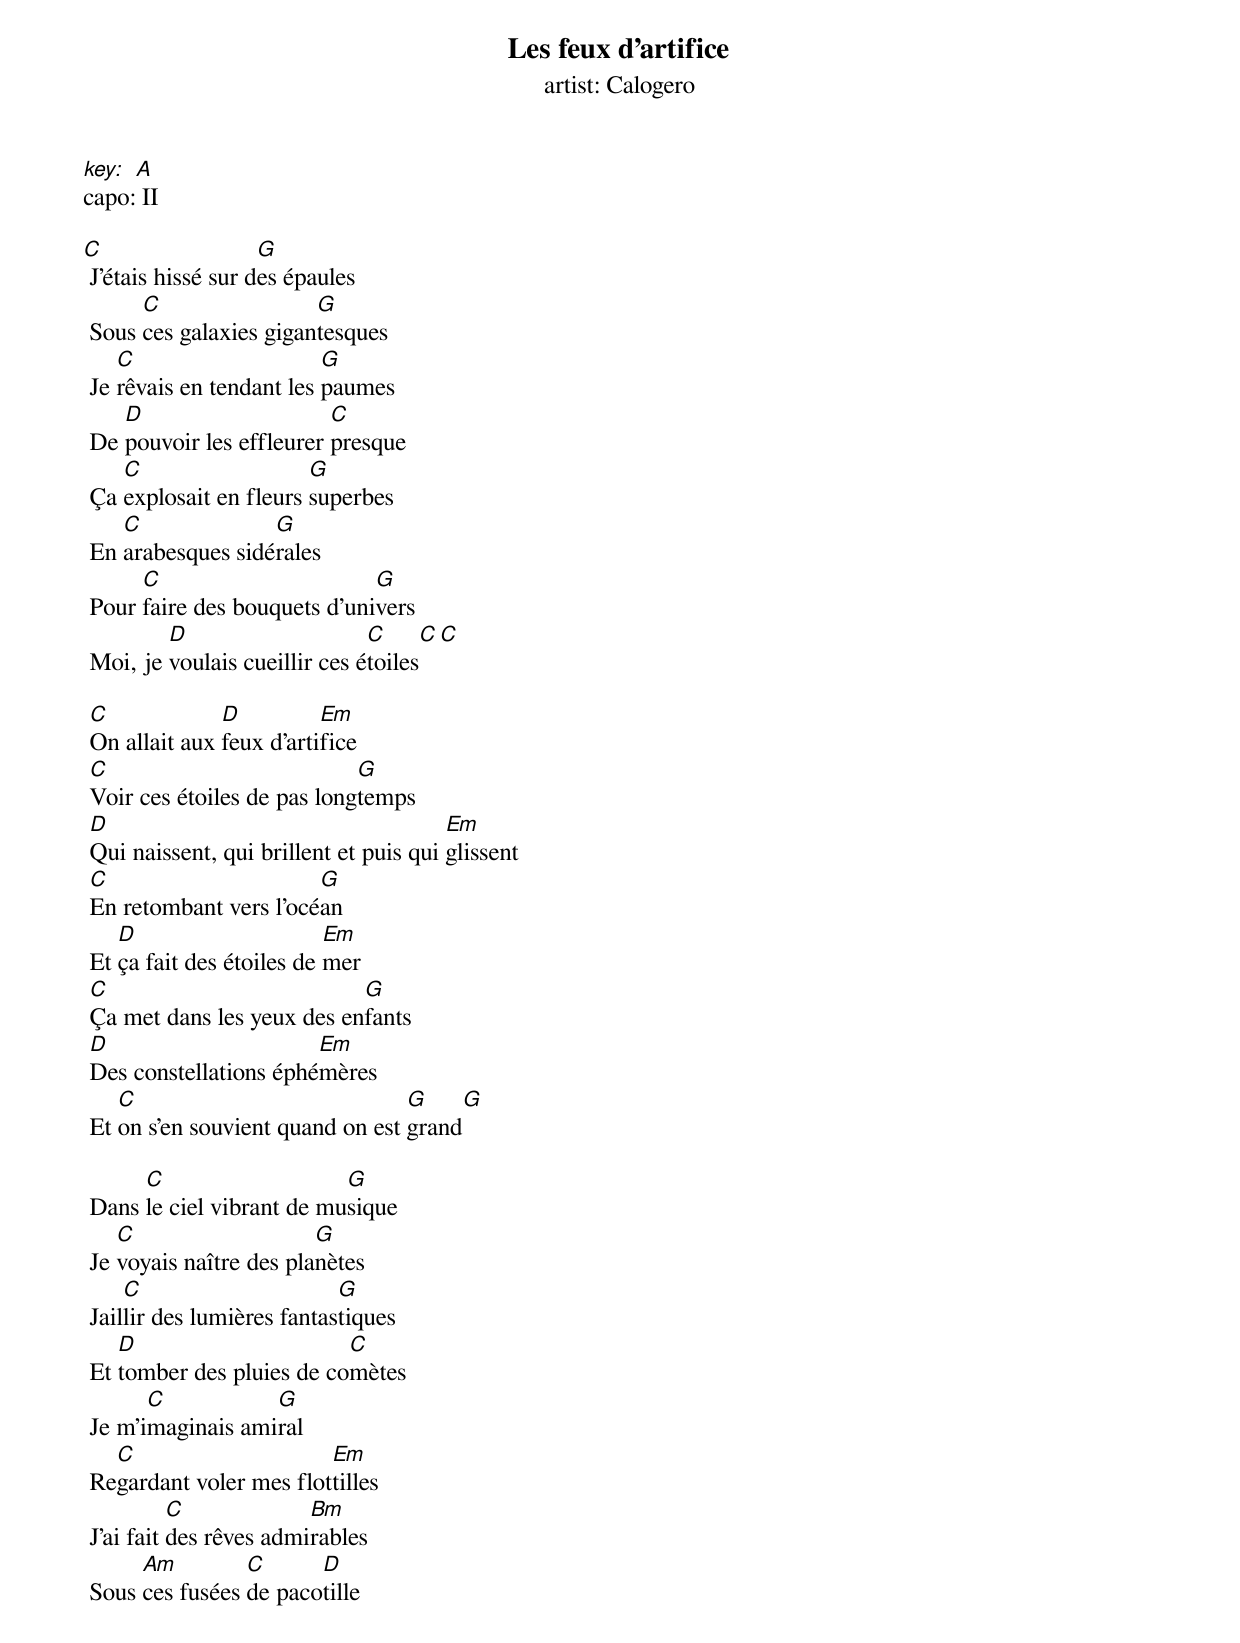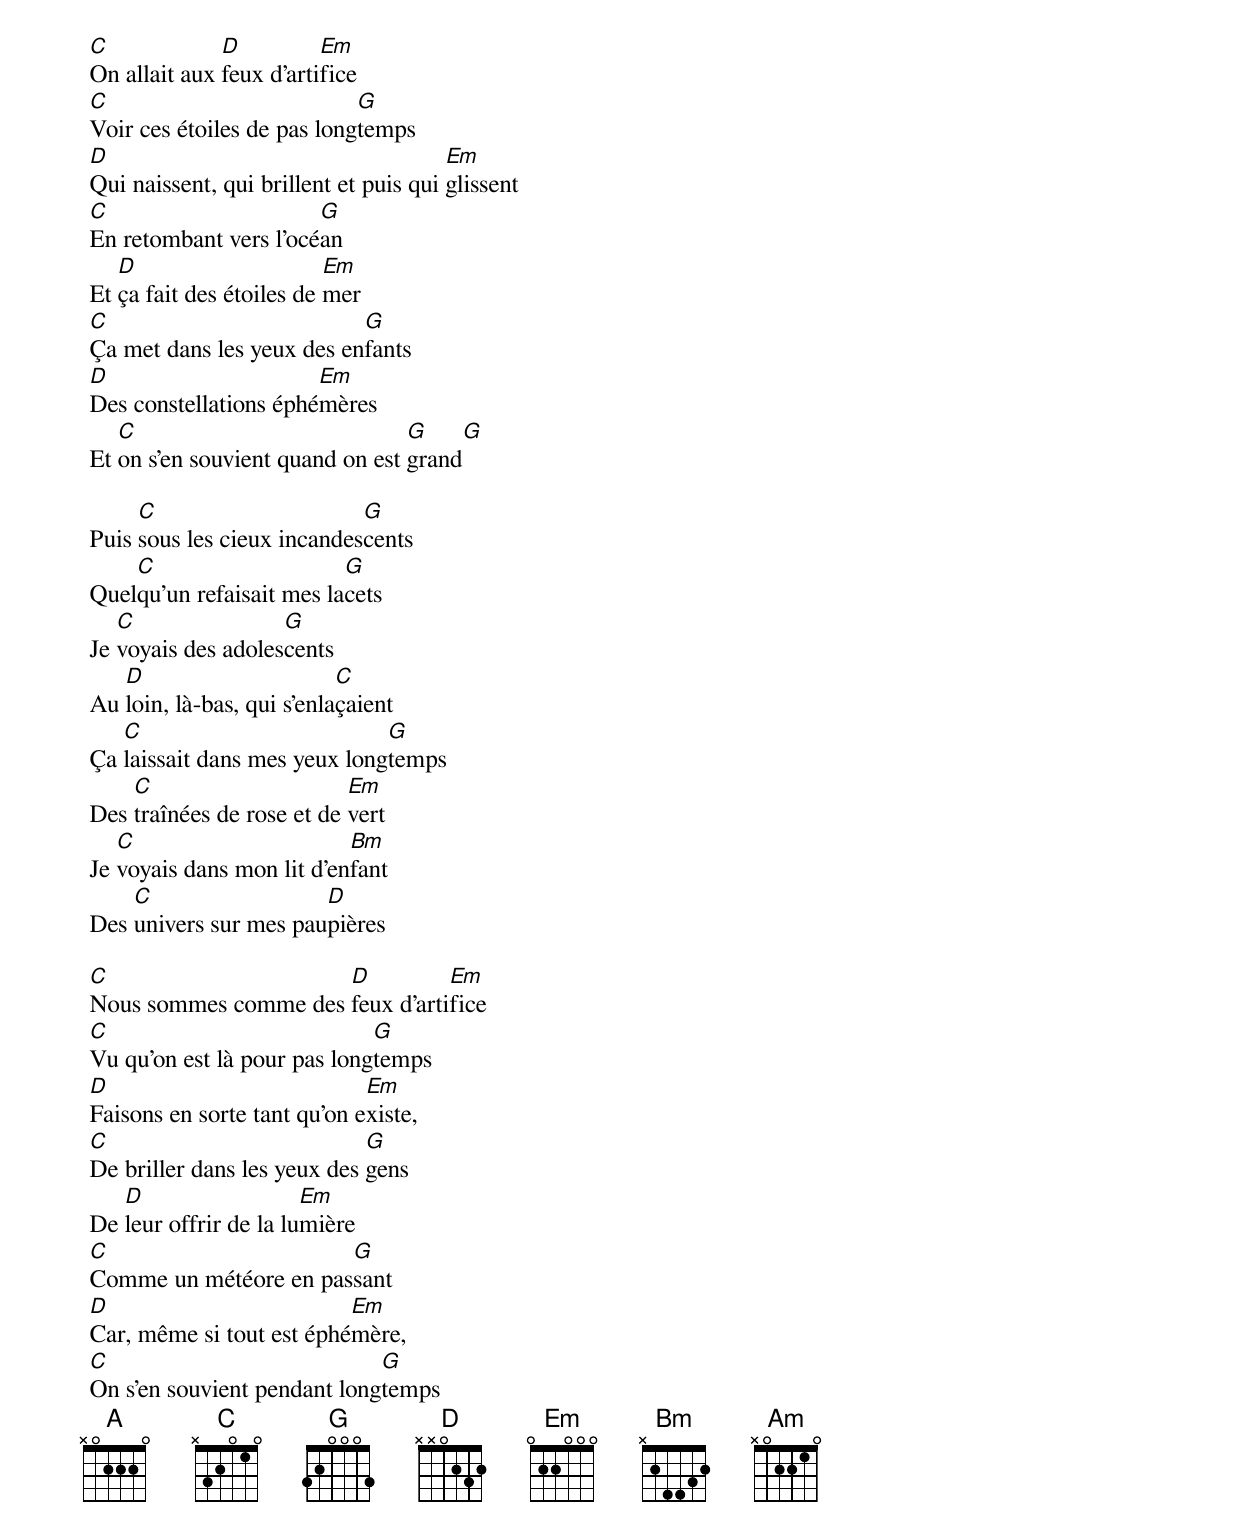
Les feux d'artifice
artist: Calogero
key: A
capo: II

C                   G
 J'étais hissé sur des épaules
      C                 G
 Sous ces galaxies gigantesques
    C                     G
 Je rêvais en tendant les paumes
    D                     C
 De pouvoir les effleurer presque
    C                   G
 Ça explosait en fleurs superbes
    C              G
 En arabesques sidérales
      C                       G
 Pour faire des bouquets d'univers
         D                     C      C    C
 Moi, je voulais cueillir ces étoiles

 C             D          Em
 On allait aux feux d'artifice
 C                           G
 Voir ces étoiles de pas longtemps
 D                                      Em
 Qui naissent, qui brillent et puis qui glissent
 C                      G
 En retombant vers l'océan
    D                      Em
 Et ça fait des étoiles de mer
 C                          G
 Ça met dans les yeux des enfants
 D                      Em
 Des constellations éphémères
    C                             G       G
 Et on s'en souvient quand on est grand

      C                    G
 Dans le ciel vibrant de musique
    C                    G
 Je voyais naître des planètes
     C                      G
 Jaillir des lumières fantastiques
    D                      C
 Et tomber des pluies de comètes
       C           G
 Je m'imaginais amiral
   C                     Em
 Regardant voler mes flottilles
           C             Bm
 J'ai fait des rêves admirables
      Am         C      D
 Sous ces fusées de pacotille

 C             D          Em
 On allait aux feux d'artifice
 C                           G
 Voir ces étoiles de pas longtemps
 D                                      Em
 Qui naissent, qui brillent et puis qui glissent
 C                      G
 En retombant vers l'océan
    D                      Em
 Et ça fait des étoiles de mer
 C                          G
 Ça met dans les yeux des enfants
 D                      Em
 Des constellations éphémères
    C                             G      G
 Et on s'en souvient quand on est grand

      C                      G
 Puis sous les cieux incandescents
     C                     G
 Quelqu'un refaisait mes lacets
    C                G
 Je voyais des adolescents
    D                       C
 Au loin, là-bas, qui s'enlaçaient
    C                          G
 Ça laissait dans mes yeux longtemps
     C                      Em
 Des traînées de rose et de vert
    C                       Bm
 Je voyais dans mon lit d'enfant
     C                  D
 Des univers sur mes paupières

 C                     D          Em
 Nous sommes comme des feux d'artifice
 C                            G
 Vu qu'on est là pour pas longtemps
 D                            Em
 Faisons en sorte tant qu'on existe,
 C                            G
 De briller dans les yeux des gens
    D                   Em
 De leur offrir de la lumière
 C                      G
 Comme un météore en passant
 D                         Em
 Car, même si tout est éphémère,
 C                            G
 On s'en souvient pendant longtemps
